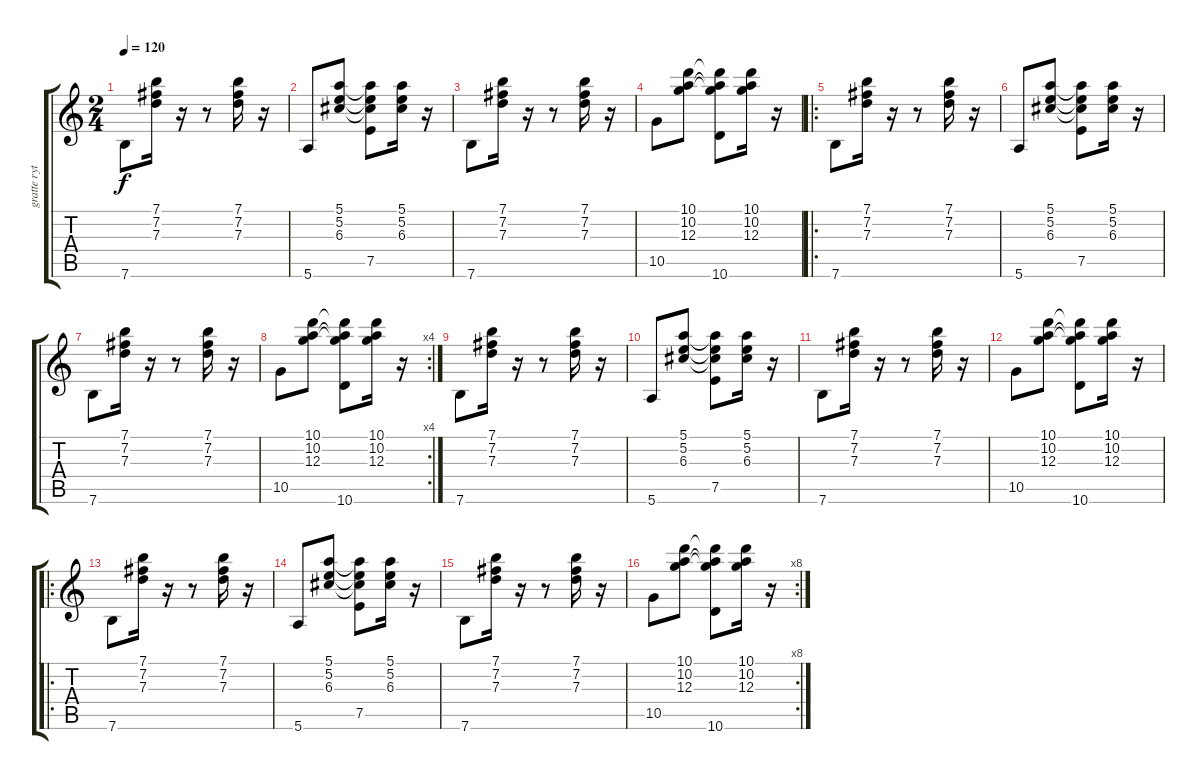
\track ("gratte rythmique" "gratte ryt") {instrument acousticguitarnylon}
\staff {score tabs}
\tuning (E4 B3 G3 D3 A2 E2) {hide}
\ts (2 4)
\tempo 120
\clef g2
\ks c
7.6.8{dy f} (7.1 7.2 7.3).16 r.16 r.8 (7.1 7.2 7.3).16 r.16 |
5.6.8 (5.1 5.2 6.3).8 (5.1{t} 5.2{t} 6.3{t} 7.5).8 (5.1 5.2 6.3).16 r.16 |
7.6.8 (7.1 7.2 7.3).16 r.16 r.8 (7.1 7.2 7.3).16 r.16 |
10.5.8 (10.1 10.2 12.3).8 (10.1{t} 10.2{t} 12.3{t} 10.6).8 (10.1 10.2 12.3).16 r.16 |
\ro
7.6.8 (7.1 7.2 7.3).16 r.16 r.8 (7.1 7.2 7.3).16 r.16 |
5.6.8 (5.1 5.2 6.3).8 (5.1{t} 5.2{t} 6.3{t} 7.5).8 (5.1 5.2 6.3).16 r.16 |
7.6.8 (7.1 7.2 7.3).16 r.16 r.8 (7.1 7.2 7.3).16 r.16 |
\rc 4
10.5.8 (10.1 10.2 12.3).8 (10.1{t} 10.2{t} 12.3{t} 10.6).8 (10.1 10.2 12.3).16 r.16 |
7.6.8 (7.1 7.2 7.3).16 r.16 r.8 (7.1 7.2 7.3).16 r.16 |
5.6.8 (5.1 5.2 6.3).8 (5.1{t} 5.2{t} 6.3{t} 7.5).8 (5.1 5.2 6.3).16 r.16 |
7.6.8 (7.1 7.2 7.3).16 r.16 r.8 (7.1 7.2 7.3).16 r.16 |
10.5.8 (10.1 10.2 12.3).8 (10.1{t} 10.2{t} 12.3{t} 10.6).8 (10.1 10.2 12.3).16 r.16 |
\ro
7.6.8 (7.1 7.2 7.3).16 r.16 r.8 (7.1 7.2 7.3).16 r.16 |
5.6.8 (5.1 5.2 6.3).8 (5.1{t} 5.2{t} 6.3{t} 7.5).8 (5.1 5.2 6.3).16 r.16 |
7.6.8 (7.1 7.2 7.3).16 r.16 r.8 (7.1 7.2 7.3).16 r.16 |
\rc 8
10.5.8 (10.1 10.2 12.3).8 (10.1{t} 10.2{t} 12.3{t} 10.6).8 (10.1 10.2 12.3).16 r.16
